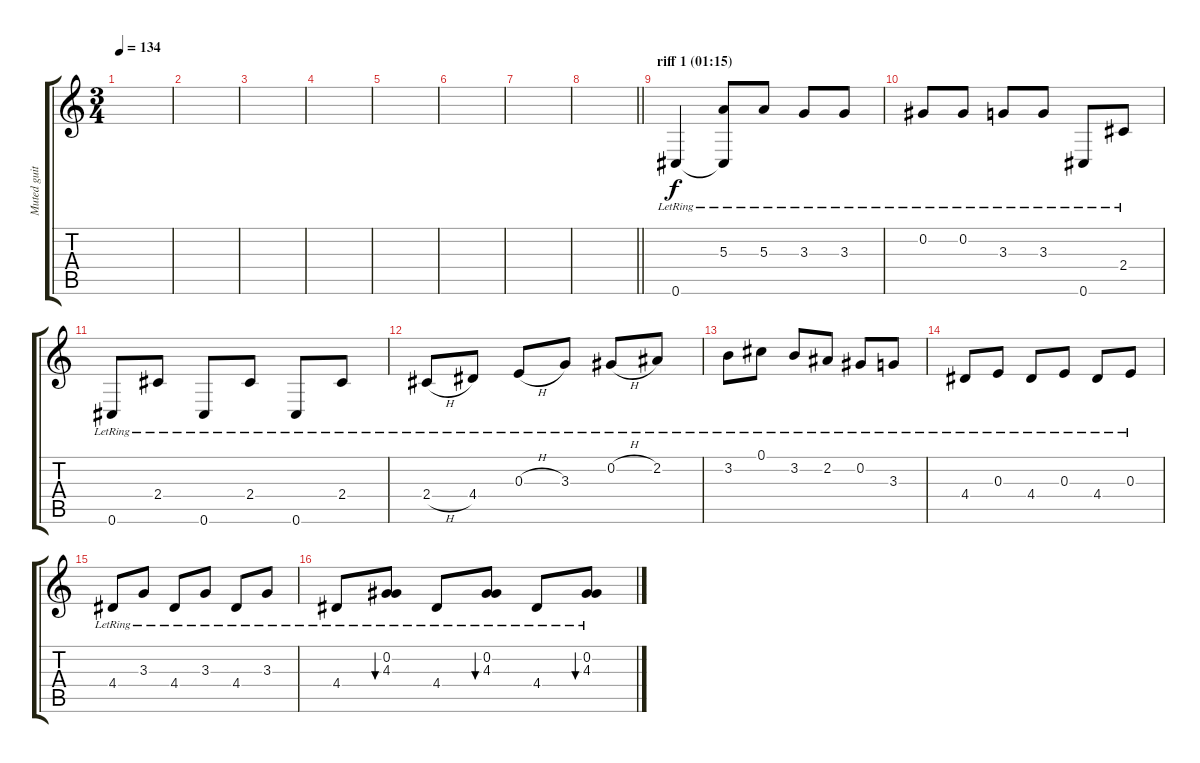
\track ("Muted guitar" "Muted guit") {instrument electricguitarmuted}
\staff {score tabs}
\tuning (Db4 Ab3 E3 B2 Gb2 Db2) {hide}
\ts (3 4)
\tempo 134
\clef g2
\ks c
|
|
|
|
|
|
|
\barLineRight lightlight
|
\section ("" "riff 1 (01:15)")
0.6{lr}.4 (5.3{lr} 0.6{t}).8 5.3{lr}.8 3.3{lr}.8 3.3{lr}.8 |
0.2{lr}.8 0.2{lr}.8 3.3{lr}.8 3.3{lr}.8 0.6{lr}.8 2.4{lr}.8 |
0.6{lr}.8 2.4{lr}.8 0.6{lr}.8 2.4{lr}.8 0.6{lr}.8 2.4{lr}.8 |
2.4{h lr}.8 4.4{lr}.8 0.3{h lr}.8 3.3{lr}.8 0.2{h lr}.8 2.2{lr}.8 |
3.2{lr}.8 0.1{lr}.8 3.2{lr}.8 2.2{lr}.8 0.2{lr}.8 3.3{lr}.8 |
4.4{lr}.8 0.3{lr}.8 4.4{lr}.8 0.3{lr}.8 4.4{lr}.8 0.3{lr}.8 |
4.4{lr}.8 3.3{lr}.8 4.4{lr}.8 3.3{lr}.8 4.4{lr}.8 3.3{lr}.8 |
4.4{lr}.8 (0.2{lr} 4.3{lr}).8{bu 60} 4.4{lr}.8 (0.2{lr} 4.3{lr}).8{bu 120} 4.4{lr}.8 (0.2{lr} 4.3{lr}).8{bu 240}
